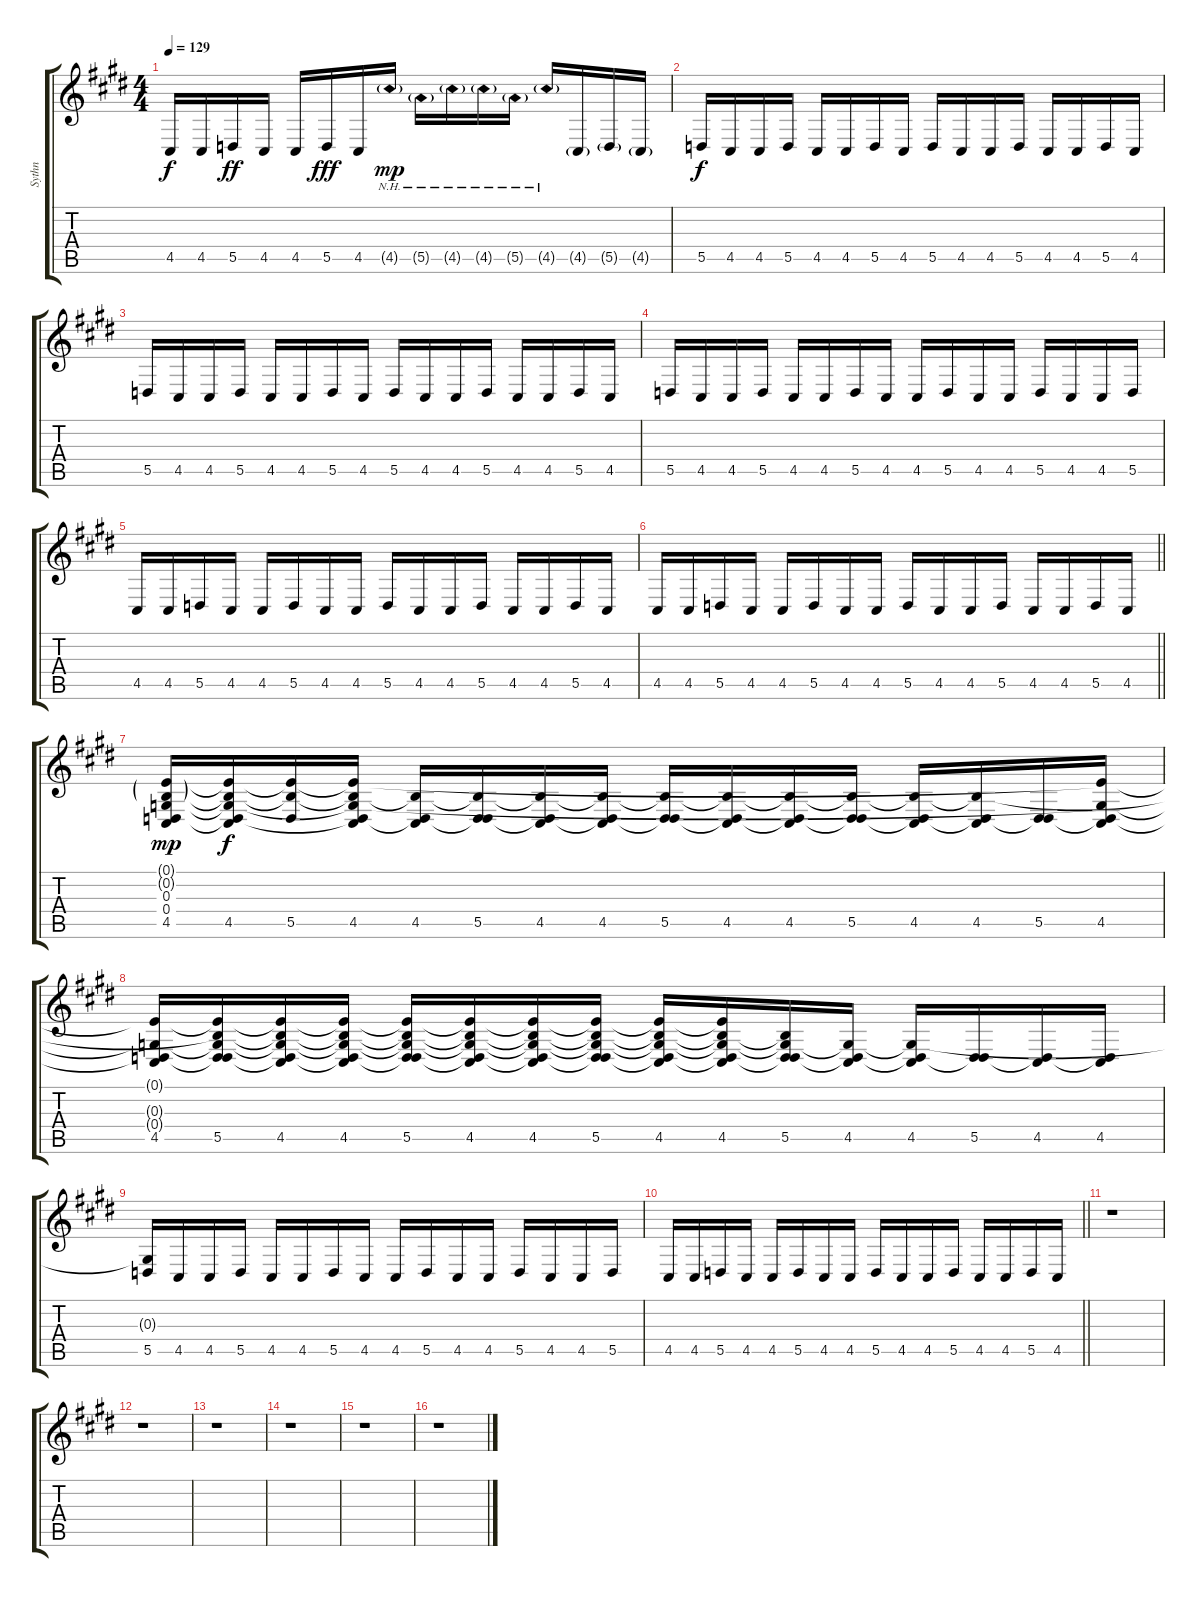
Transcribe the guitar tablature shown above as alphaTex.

\track ("Sythn" "Sythn") {instrument synthdrum}
\staff {score tabs}
\tuning (E4 B3 G3 D3 A2 E2) {hide}
\ts (4 4)
\tempo 129
\clef g2
\ks e
4.5.16{dy f} 4.5.16 5.5.16{dy ff} 4.5.16 4.5.16 5.5.16{dy fff} 4.5.16 4.5{nh g}.16{dy mp} 5.5{nh g}.16 4.5{nh g}.16 4.5{nh g}.16 5.5{nh g}.16 4.5{nh g}.16 4.5{g}.16 5.5{g}.16 4.5{g}.16 |
5.5.16{dy f} 4.5.16 4.5.16 5.5.16 4.5.16 4.5.16 5.5.16 4.5.16 5.5.16 4.5.16 4.5.16 5.5.16 4.5.16 4.5.16 5.5.16 4.5.16 |
5.5.16 4.5.16 4.5.16 5.5.16 4.5.16 4.5.16 5.5.16 4.5.16 5.5.16 4.5.16 4.5.16 5.5.16 4.5.16 4.5.16 5.5.16 4.5.16 |
5.5.16 4.5.16 4.5.16 5.5.16 4.5.16 4.5.16 5.5.16 4.5.16 4.5.16 5.5.16 4.5.16 4.5.16 5.5.16 4.5.16 4.5.16 5.5.16 |
4.5.16 4.5.16 5.5.16 4.5.16 4.5.16 5.5.16 4.5.16 4.5.16 5.5.16 4.5.16 4.5.16 5.5.16 4.5.16 4.5.16 5.5.16 4.5.16 |
\barLineRight lightlight
4.5.16 4.5.16 5.5.16 4.5.16 4.5.16 5.5.16 4.5.16 4.5.16 5.5.16 4.5.16 4.5.16 5.5.16 4.5.16 4.5.16 5.5.16 4.5.16 |
(0.1{g} 0.2{g} 0.3 0.4 4.5).16{dy mp} (0.1{t} 0.2{t} 0.3{t} 0.4{t} 4.5).16{dy f} (0.1{t} 0.2{t} 5.5).16 (0.1{t} 0.2{t} 0.3{t} 0.4{t} 4.5).16 (0.2{t} 0.4{t} 4.5).16 (0.2{t} 0.4{t} 5.5).16 (0.2{t} 0.4{t} 4.5).16 (0.2{t} 0.4{t} 4.5).16 (0.2{t} 0.4{t} 5.5).16 (0.2{t} 0.4{t} 4.5).16 (0.2{t} 0.4{t} 4.5).16 (0.2{t} 0.4{t} 5.5).16 (0.2{t} 0.4{t} 4.5).16 (0.2{t} 0.4{t} 4.5).16 (0.4{t} 5.5).16 (0.1{t} 0.3{t} 0.4{t} 4.5).16 |
(0.1{t} 0.3{t} 0.4{t} 4.5).16 (0.1{t} 0.2{t} 0.3{t} 0.4{t} 5.5).16 (0.1{t} 0.2{t} 0.3{t} 0.4{t} 4.5).16 (0.1{t} 0.2{t} 0.3{t} 0.4{t} 4.5).16 (0.1{t} 0.2{t} 0.3{t} 0.4{t} 5.5).16 (0.1{t} 0.2{t} 0.3{t} 0.4{t} 4.5).16 (0.1{t} 0.2{t} 0.3{t} 0.4{t} 4.5).16 (0.1{t} 0.2{t} 0.3{t} 0.4{t} 5.5).16 (0.1{t} 0.2{t} 0.3{t} 0.4{t} 4.5).16 (0.1{t} 0.2{t} 0.3{t} 0.4{t} 4.5).16 (0.2{t} 0.3{t} 0.4{t} 5.5).16 (0.3{t} 0.4{t} 4.5).16 (0.3{t} 0.4{t} 4.5).16 (0.4{t} 5.5).16 (0.4{t} 4.5).16 (0.4{t} 4.5).16 |
(0.3{t} 5.5).16 4.5.16 4.5.16 5.5.16 4.5.16 4.5.16 5.5.16 4.5.16 4.5.16 5.5.16 4.5.16 4.5.16 5.5.16 4.5.16 4.5.16 5.5.16 |
\barLineRight lightlight
4.5.16 4.5.16 5.5.16 4.5.16 4.5.16 5.5.16 4.5.16 4.5.16 5.5.16 4.5.16 4.5.16 5.5.16 4.5.16 4.5.16 5.5.16 4.5.16 |
r.1 |
r.1 |
r.1 |
r.1 |
r.1 |
r.1
